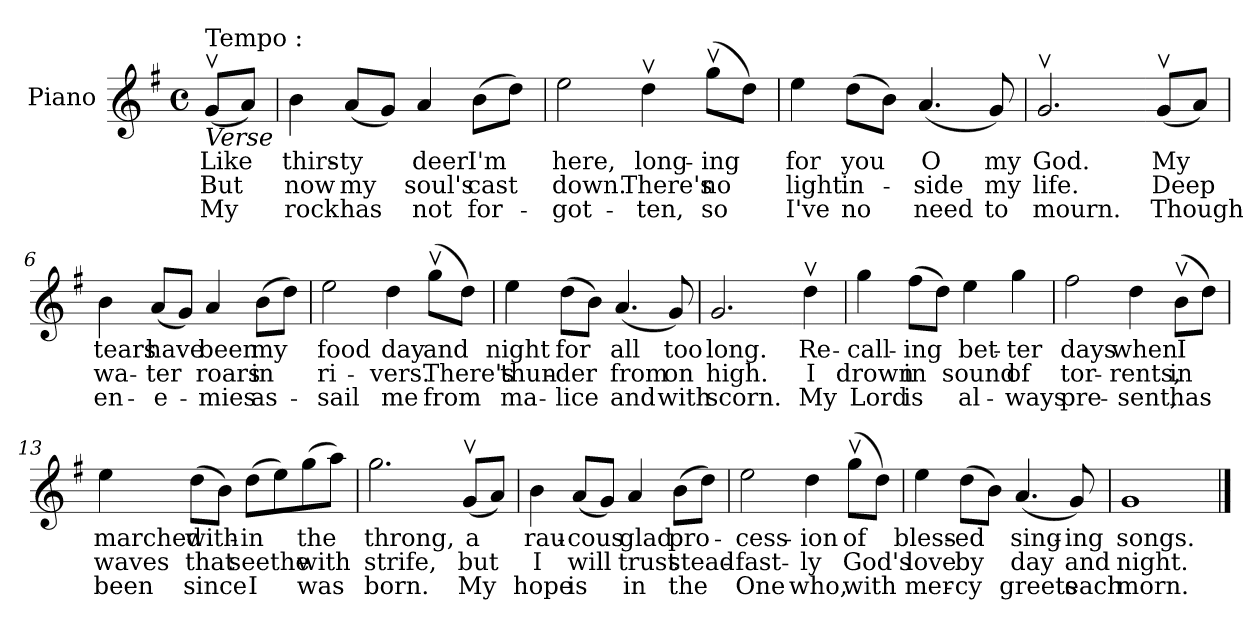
**kern	**text	**text	**text
*part1	*part1	*part1	*part1
*staff1	*staff1	*staff1	*staff1
*I"Piano	*	*	*
*I'Pno	*	*	*
*clefG2	*	*	*
*k[f#]	*	*	*
*M4/4	*	*	*
*met(c)	*	*	*
=	=	=	=
!LO:TX:b:i:t=Verse	!	!	!
!LO:TX:a:t=Tempo &colon;	!	!	!
!	!LO:LY:b	!LO:LY:b	!LO:LY:b
(<8gv/L	Like	But	My
8a/J)	.	.	.
=1	=1	=1	=1
!	!LO:LY:b	!LO:LY:b	!LO:LY:b
4b\	thirs-	now	rock
!	!LO:LY:b	!LO:LY:b	!LO:LY:b
(<8a/L	-ty	my	has
8g/J)	.	.	.
!	!LO:LY:b	!LO:LY:b	!LO:LY:b
4a/	deer	soul's	not
!	!LO:LY:b	!LO:LY:b	!LO:LY:b
(>8b\L	I'm	cast	for-
8dd\J)	.	.	.
=2	=2	=2	=2
!	!LO:LY:b	!LO:LY:b	!LO:LY:b
2ee\	here,	down.	-got-
!	!LO:LY:b	!LO:LY:b	!LO:LY:b
4ddv\	long-	There's	-ten,
!	!LO:LY:b	!LO:LY:b	!LO:LY:b
(>8ggv\L	-ing	no	so
8dd\J)	.	.	.
=3	=3	=3	=3
!	!LO:LY:b	!LO:LY:b	!LO:LY:b
4ee\	for	light	I've
!	!LO:LY:b	!LO:LY:b	!LO:LY:b
(>8dd\L	you	in-	no
8b\J)	.	.	.
!	!LO:LY:b	!LO:LY:b	!LO:LY:b
(<4.a/	O	-side	need
!	!LO:LY:b	!LO:LY:b	!LO:LY:b
8g/)	my	my	to
=4	=4	=4	=4
!	!LO:LY:b	!LO:LY:b	!LO:LY:b
2.gv/	God.	life.	mourn.
!!LO:LB:g=z
=5-	=5-	=5-	=5-
!	!LO:LY:b	!LO:LY:b	!LO:LY:b
(<8gv/L	My	Deep	Though
8a/J)	.	.	.
=6	=6	=6	=6
!	!LO:LY:b	!LO:LY:b	!LO:LY:b
4b\	tears	wa-	en-
!	!LO:LY:b	!LO:LY:b	!LO:LY:b
(<8a/L	have	-ter	-e-
8g/J)	.	.	.
!	!LO:LY:b	!LO:LY:b	!LO:LY:b
4a/	been	roars	-mies
!	!LO:LY:b	!LO:LY:b	!LO:LY:b
(>8b\L	my	in	as-
8dd\J)	.	.	.
=7	=7	=7	=7
!	!LO:LY:b	!LO:LY:b	!LO:LY:b
2ee\	food	ri-	-sail
!	!LO:LY:b	!LO:LY:b	!LO:LY:b
4dd\	day	-vers.	me
!	!LO:LY:b	!LO:LY:b	!LO:LY:b
(>8ggv\L	and	There's	from
8dd\J)	.	.	.
=8	=8	=8	=8
!	!LO:LY:b	!LO:LY:b	!LO:LY:b
4ee\	night	thun-	ma-
!	!LO:LY:b	!LO:LY:b	!LO:LY:b
(>8dd\L	for	-der	-lice
8b\J)	.	.	.
!	!LO:LY:b	!LO:LY:b	!LO:LY:b
(<4.a/	all	from	and
!	!LO:LY:b	!LO:LY:b	!LO:LY:b
8g/)	too	on	with
=9	=9	=9	=9
!	!LO:LY:b	!LO:LY:b	!LO:LY:b
2.g/	long.	high.	scorn.
!!LO:LB:g=z
=10-	=10-	=10-	=10-
!	!LO:LY:b	!LO:LY:b	!LO:LY:b
4ddv\	Re-	I	My
=11	=11	=11	=11
!	!LO:LY:b	!LO:LY:b	!LO:LY:b
4gg\	-call-	drown	Lord
!	!LO:LY:b	!LO:LY:b	!LO:LY:b
(>8ff#\L	-ing	in	is
8dd\J)	.	.	.
!	!LO:LY:b	!LO:LY:b	!LO:LY:b
4ee\	bet-	sound	al-
!	!LO:LY:b	!LO:LY:b	!LO:LY:b
4gg\	-ter	of	-ways
=12	=12	=12	=12
!	!LO:LY:b	!LO:LY:b	!LO:LY:b
2ff#\	days	tor-	pre-
!	!LO:LY:b	!LO:LY:b	!LO:LY:b
4dd\	when	-rents,	-sent,
!	!LO:LY:b	!LO:LY:b	!LO:LY:b
(>8bv\L	I	in	has
8dd\J)	.	.	.
=13	=13	=13	=13
!	!LO:LY:b	!LO:LY:b	!LO:LY:b
4ee\	marched	waves	been
!	!LO:LY:b	!LO:LY:b	!LO:LY:b
(>8dd\L	with-	that	since
8b\J)	.	.	.
!	!LO:LY:b	!LO:LY:b	!LO:LY:b
(>8dd\L	-in	seethe	I
8ee\)	.	.	.
!	!LO:LY:b	!LO:LY:b	!LO:LY:b
(>8gg\	the	with	was
8aa\J)	.	.	.
=14	=14	=14	=14
!	!LO:LY:b	!LO:LY:b	!LO:LY:b
2.gg\	throng,	strife,	born.
!!LO:LB:g=z
=15-	=15-	=15-	=15-
!	!LO:LY:b	!LO:LY:b	!LO:LY:b
(<8gv/L	a	but	My
8a/J)	.	.	.
=16	=16	=16	=16
!	!LO:LY:b	!LO:LY:b	!LO:LY:b
4b\	rau-	I	hope
!	!LO:LY:b	!LO:LY:b	!LO:LY:b
(<8a/L	-cous	will	is
8g/J)	.	.	.
!	!LO:LY:b	!LO:LY:b	!LO:LY:b
4a/	glad	trust	in
!	!LO:LY:b	!LO:LY:b	!LO:LY:b
(>8b\L	pro-	stead-	the
8dd\J)	.	.	.
=17	=17	=17	=17
!	!LO:LY:b	!LO:LY:b	!LO:LY:b
2ee\	-cess-	-fast-	One
!	!LO:LY:b	!LO:LY:b	!LO:LY:b
4dd\	-ion	-ly	who,
!	!LO:LY:b	!LO:LY:b	!LO:LY:b
(>8ggv\L	of	God's	with
8dd\J)	.	.	.
=18	=18	=18	=18
!	!LO:LY:b	!LO:LY:b	!LO:LY:b
4ee\	bless-	love	mer-
!	!LO:LY:b	!LO:LY:b	!LO:LY:b
(>8dd\L	-ed	by	-cy
8b\J)	.	.	.
!	!LO:LY:b	!LO:LY:b	!LO:LY:b
(<4.a/	sing-	day	greets
!	!LO:LY:b	!LO:LY:b	!LO:LY:b
8g/)	-ing	and	each
=19	=19	=19	=19
!	!LO:LY:b	!LO:LY:b	!LO:LY:b
1g	songs.	night.	morn.
==	==	==	==
*-	*-	*-	*-
